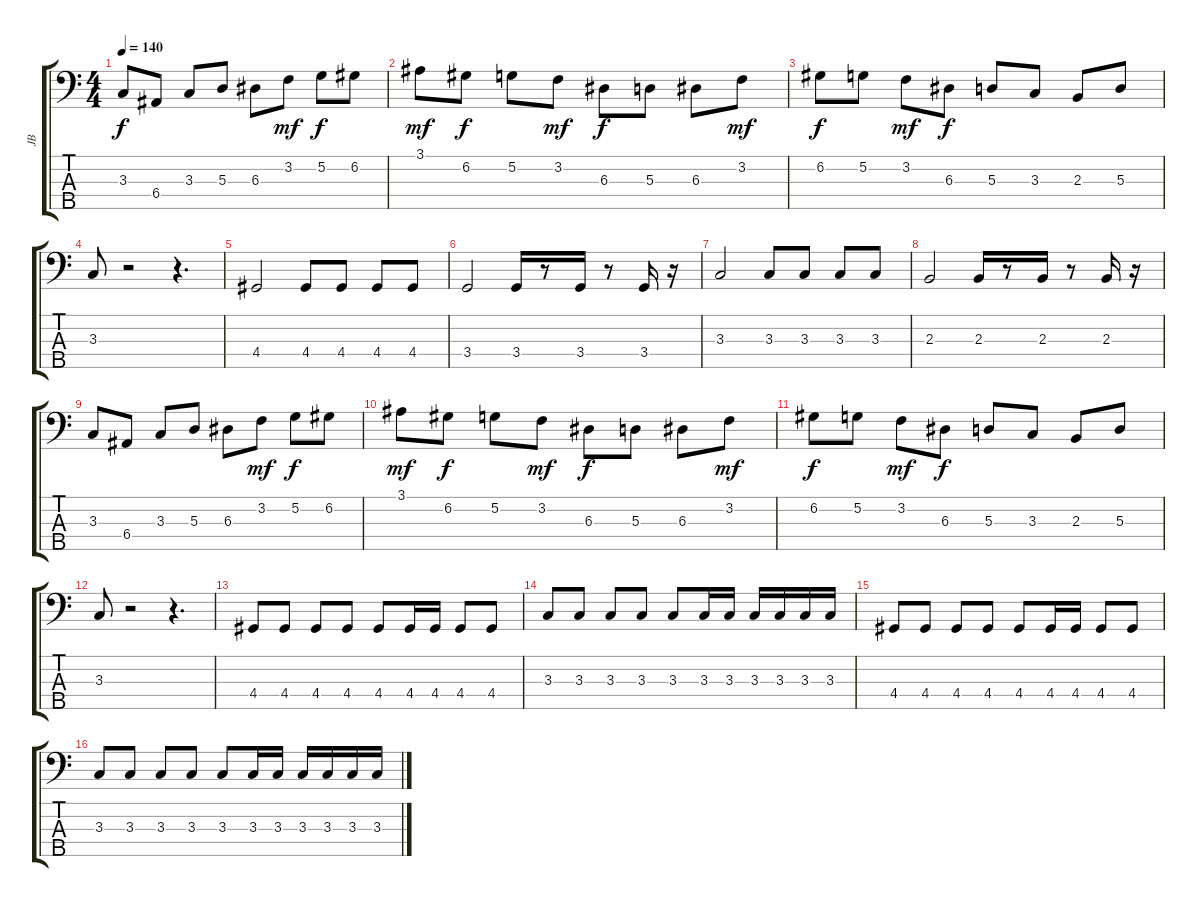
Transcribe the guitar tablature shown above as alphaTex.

\track ("JB" "JB") {instrument electricbasspick}
\staff {score tabs}
\tuning (G2 D2 A1 E1 B0) {hide}
\ts (4 4)
\tempo 140
\clef f4
\ks c
3.3.8{dy f} 6.4.8 3.3.8 5.3.8 6.3.8 3.2.8{dy mf} 5.2.8{dy f} 6.2.8 |
3.1.8{dy mf} 6.2.8{dy f} 5.2.8 3.2.8{dy mf} 6.3.8{dy f} 5.3.8 6.3.8 3.2.8{dy mf} |
6.2.8{dy f} 5.2.8 3.2.8{dy mf} 6.3.8{dy f} 5.3.8 3.3.8 2.3.8 5.3.8 |
3.3.8 r.2 r.4{d} |
4.4.2 4.4.8 4.4.8 4.4.8 4.4.8 |
3.4.2 3.4.16 r.8 3.4.16 r.8 3.4.16 r.16 |
3.3.2 3.3.8 3.3.8 3.3.8 3.3.8 |
2.3.2 2.3.16 r.8 2.3.16 r.8 2.3.16 r.16 |
3.3.8 6.4.8 3.3.8 5.3.8 6.3.8 3.2.8{dy mf} 5.2.8{dy f} 6.2.8 |
3.1.8{dy mf} 6.2.8{dy f} 5.2.8 3.2.8{dy mf} 6.3.8{dy f} 5.3.8 6.3.8 3.2.8{dy mf} |
6.2.8{dy f} 5.2.8 3.2.8{dy mf} 6.3.8{dy f} 5.3.8 3.3.8 2.3.8 5.3.8 |
3.3.8 r.2 r.4{d} |
4.4.8 4.4.8 4.4.8 4.4.8 4.4.8 4.4.16 4.4.16 4.4.8 4.4.8 |
3.3.8 3.3.8 3.3.8 3.3.8 3.3.8 3.3.16 3.3.16 3.3.16 3.3.16 3.3.16 3.3.16 |
4.4.8 4.4.8 4.4.8 4.4.8 4.4.8 4.4.16 4.4.16 4.4.8 4.4.8 |
3.3.8 3.3.8 3.3.8 3.3.8 3.3.8 3.3.16 3.3.16 3.3.16 3.3.16 3.3.16 3.3.16
